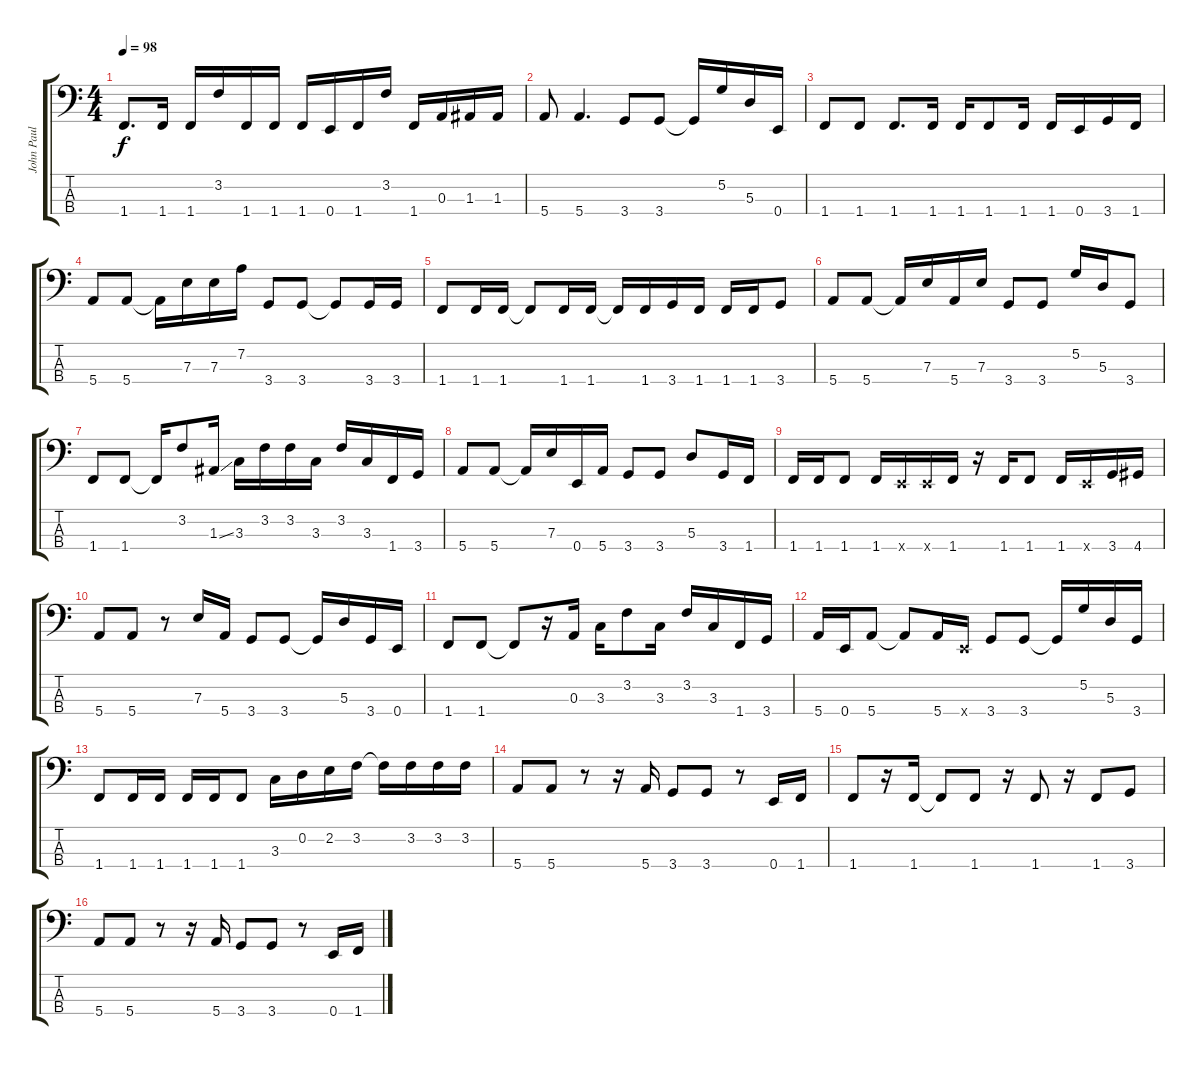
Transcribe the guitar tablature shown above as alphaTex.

\track ("John Paul Jones (basse)" "John Paul ") {instrument electricbasspick}
\staff {score tabs}
\tuning (G2 D2 A1 E1) {hide}
\ts (4 4)
\tempo 98
\clef f4
\ks c
1.4.8{d dy f} 1.4.16 1.4.16 3.2.16 1.4.16 1.4.16 1.4.16 0.4.16 1.4.16 3.2.16 1.4.16 0.3.16 1.3.16 1.3.16 |
5.4.8 5.4.4{d} 3.4.8 3.4.8 3.4{t}.16 5.2.16 5.3.16 0.4.16 |
1.4.8 1.4.8 1.4.8{d} 1.4.16 1.4.16 1.4.8 1.4.16 1.4.16 0.4.16 3.4.16 1.4.16 |
5.4.8 5.4.8 5.4{t}.16 7.3.16 7.3.16 7.2.16 3.4.8 3.4.8 3.4{t}.8 3.4.16 3.4.16 |
1.4.8 1.4.16 1.4.16 1.4{t}.8 1.4.16 1.4.16 1.4{t}.16 1.4.16 3.4.16 1.4.16 1.4.16 1.4.16 3.4.8 |
5.4.8 5.4.8 5.4{t}.16 7.3.16 5.4.16 7.3.16 3.4.8 3.4.8 5.2.16 5.3.16 3.4.8 |
1.4.8 1.4.8 1.4{t}.16 3.2.8 1.3{ss}.16 3.3.16 3.2.16 3.2.16 3.3.16 3.2.16 3.3.16 1.4.16 3.4.16 |
5.4.8 5.4.8 5.4{t}.16 7.3.16 0.4.16 5.4.16 3.4.8 3.4.8 5.3.8 3.4.16 1.4.16 |
1.4.16 1.4.16 1.4.8 1.4.16 0.4{x}.16 0.4{x}.16 1.4.16 r.16 1.4.16 1.4.8 1.4.16 0.4{x}.16 3.4.16 4.4.16 |
5.4.8 5.4.8 r.8 7.3.16 5.4.16 3.4.8 3.4.8 3.4{t}.16 5.3.16 3.4.16 0.4.16 |
1.4.8 1.4.8 1.4{t}.8 r.16 0.3.16 3.3.16 3.2.8 3.3.16 3.2.16 3.3.16 1.4.16 3.4.16 |
5.4.16 0.4.16 5.4.8 5.4{t}.8 5.4.16 0.4{x}.16 3.4.8 3.4.8 3.4{t}.16 5.2.16 5.3.16 3.4.16 |
1.4.8 1.4.16 1.4.16 1.4.16 1.4.16 1.4.8 3.3.16 0.2.16 2.2.16 3.2.16 3.2{t}.16 3.2.16 3.2.16 3.2.16 |
5.4.8 5.4.8 r.8 r.16 5.4.16 3.4.8 3.4.8 r.8 0.4.16 1.4.16 |
1.4.8 r.16 1.4.16 1.4{t}.8 1.4.8 r.16 1.4.8 r.16 1.4.8 3.4.8 |
5.4.8 5.4.8 r.8 r.16 5.4.16 3.4.8 3.4.8 r.8 0.4.16 1.4.16
